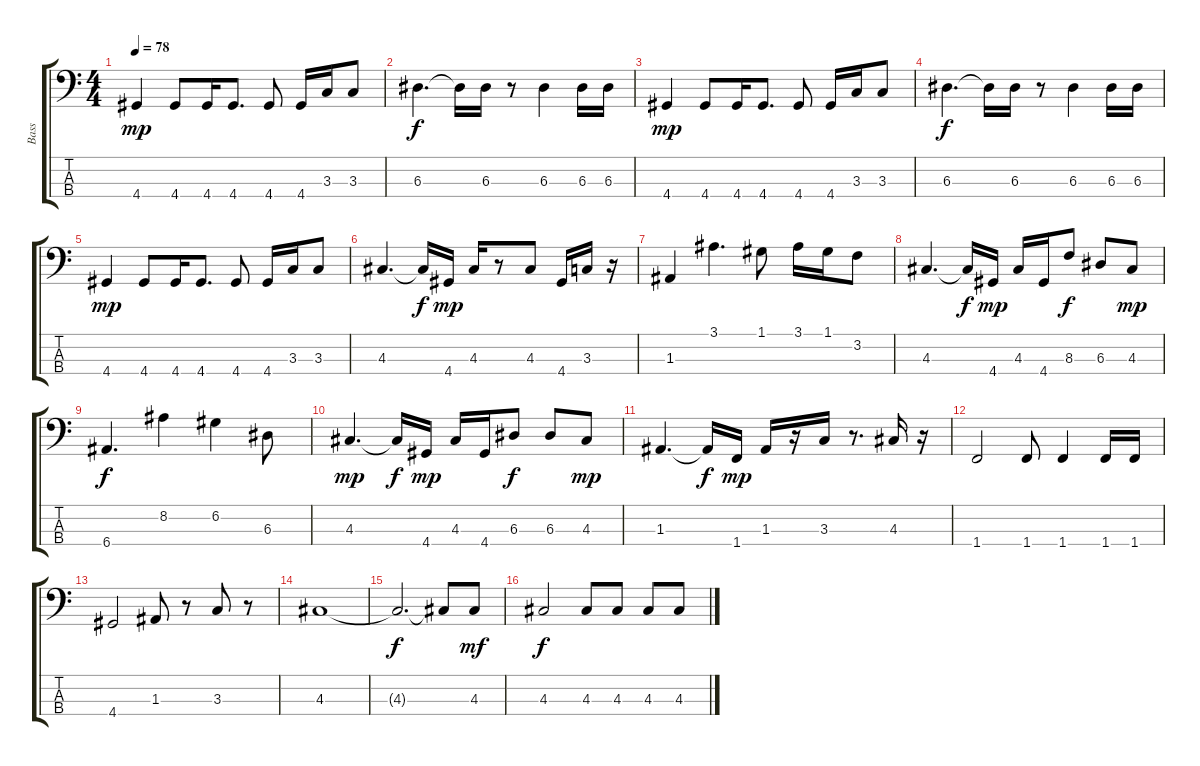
\track ("Bass" "Bass") {instrument electricbassfinger}
\staff {score tabs}
\tuning (G2 D2 A1 E1) {hide}
\ts (4 4)
\tempo 78
\clef f4
\ks c
4.4.4{dy mp} 4.4.8 4.4.16 4.4.8{d} 4.4.8 4.4.16 3.3.16 3.3.8 |
6.3.4{d dy f} 6.3{t}.16 6.3.16 r.8 6.3.4 6.3.16 6.3.16 |
4.4.4{dy mp} 4.4.8 4.4.16 4.4.8{d} 4.4.8 4.4.16 3.3.16 3.3.8 |
6.3.4{d dy f} 6.3{t}.16 6.3.16 r.8 6.3.4 6.3.16 6.3.16 |
4.4.4{dy mp} 4.4.8 4.4.16 4.4.8{d} 4.4.8 4.4.16 3.3.16 3.3.8 |
4.3.4{d} 4.3{t}.16{dy f} 4.4.16{dy mp} 4.3.16 r.8 4.3.8 4.4.16 3.3.16 r.16 |
1.3.4 3.1.4{d} 1.1.8 3.1.16 1.1.16 3.2.8 |
4.3.4{d} 4.3{t}.16{dy f} 4.4.16{dy mp} 4.3.16 4.4.16 8.3.8{dy f} 6.3.8 4.3.8{dy mp} |
6.4.4{d dy f} 8.2.4 6.2.4 6.3.8 |
4.3.4{d dy mp} 4.3{t}.16{dy f} 4.4.16{dy mp} 4.3.16 4.4.16 6.3.8{dy f} 6.3.8 4.3.8{dy mp} |
1.3.4{d} 1.3{t}.16{dy f} 1.4.16{dy mp} 1.3.16 r.16 3.3.16 r.8{d} 4.3.16 r.16 |
1.4.2 1.4.8 1.4.4 1.4.16 1.4.16 |
4.4.2 1.3.8 r.8 3.3.8 r.8 |
4.3.1 |
4.3{t}.2{d dy f} 4.3{t}.8 4.3.8{dy mf} |
4.3.2{dy f} 4.3.8 4.3.8 4.3.8 4.3.8
